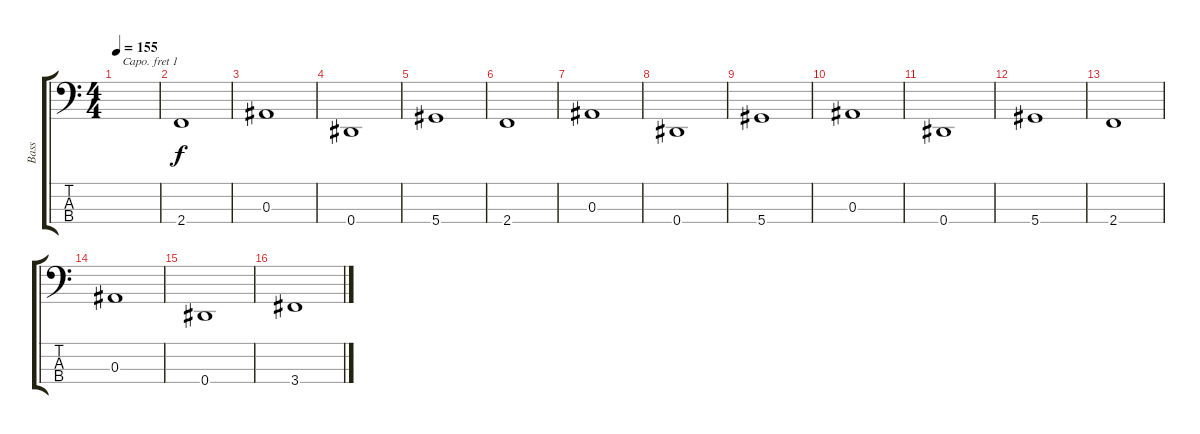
\track ("Bass" "Bass") {instrument electricbasspick}
\staff {score tabs}
\capo 1
\tuning (G2 D2 A1 D1) {hide}
\ts (4 4)
\tempo 155
\clef f4
\ks c
|
2.4.1 |
0.3.1 |
0.4.1 |
5.4.1 |
2.4.1 |
0.3.1 |
0.4.1 |
5.4.1 |
0.3.1 |
0.4.1 |
5.4.1 |
2.4.1 |
0.3.1 |
0.4.1 |
3.4.1
